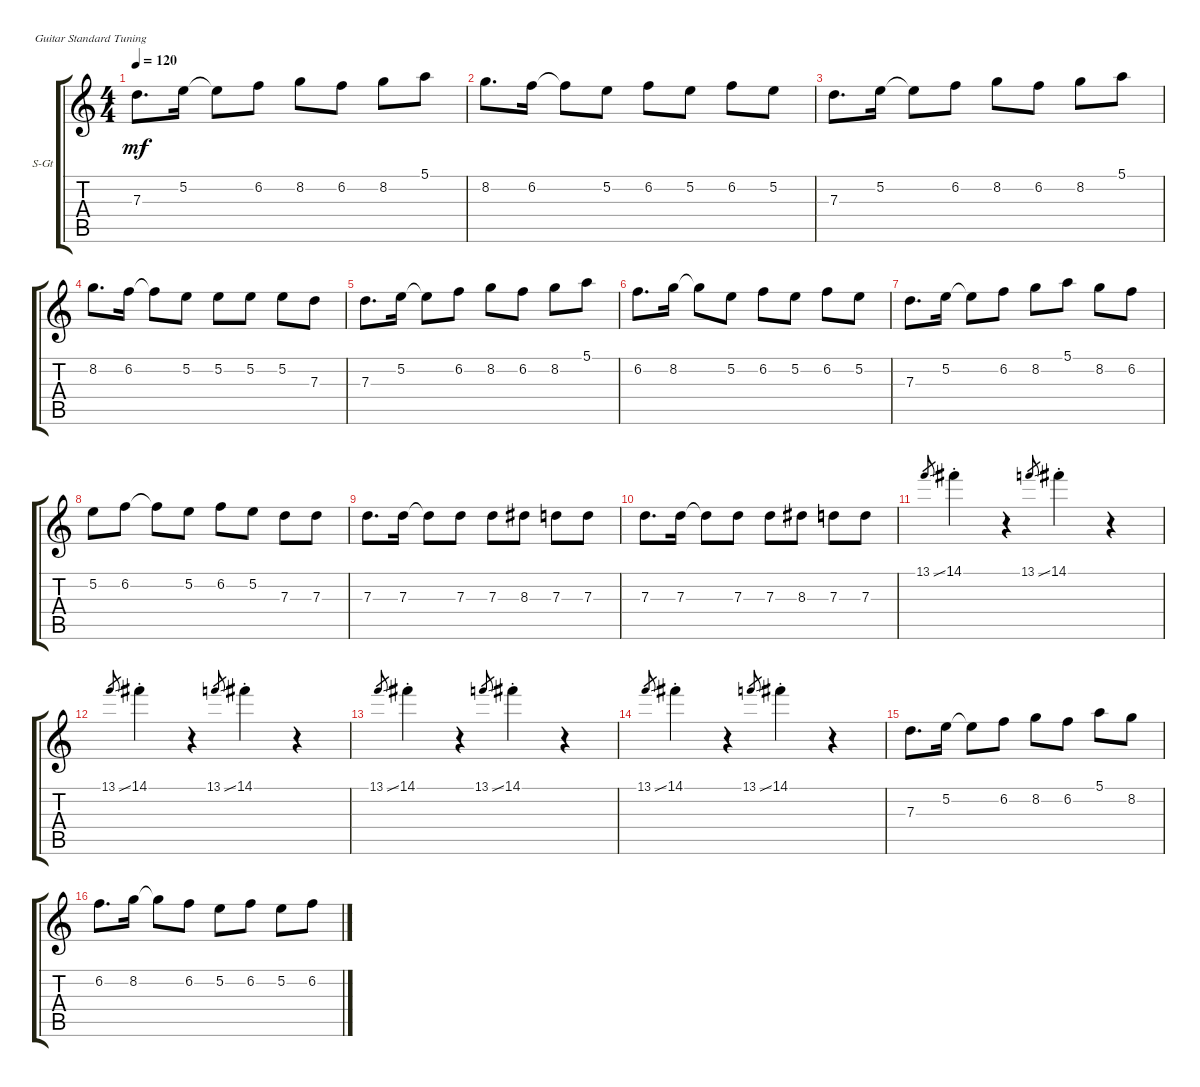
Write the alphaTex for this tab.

\defaultSystemsLayout 4
\bracketExtendMode groupsimilarinstruments
\firstSystemTrackNameOrientation horizontal
\otherSystemsTrackNameOrientation horizontal
\track ("Steel Guitar" "S-Gt") {solo instrument acousticguitarsteel}
\staff {score tabs}
\tuning (E4 B3 G3 D3 A2 E2)
\ts (4 4)
\tempo 120
\clef g2
\ks c
7.3.8{d dy mf} 5.2.16 5.2{t}.8 6.2.8 8.2.8 6.2.8 8.2.8 5.1.8 |
8.2.8{d} 6.2.16 6.2{t}.8 5.2.8 6.2.8 5.2.8 6.2.8 5.2.8 |
7.3.8{d} 5.2.16 5.2{t}.8 6.2.8 8.2.8 6.2.8 8.2.8 5.1.8 |
8.2.8{d} 6.2.16 6.2{t}.8 5.2.8 5.2.8 5.2.8 5.2.8 7.3.8 |
7.3.8{d} 5.2.16 5.2{t}.8 6.2.8 8.2.8 6.2.8 8.2.8 5.1.8 |
6.2.8{d} 8.2.16 8.2{t}.8 5.2.8 6.2.8 5.2.8 6.2.8 5.2.8 |
7.3.8{d} 5.2.16 5.2{t}.8 6.2.8 8.2.8 5.1.8 8.2.8 6.2.8 |
5.2.8 6.2.8 6.2{t}.8 5.2.8 6.2.8 5.2.8 7.3.8 7.3.8 |
7.3.8{d} 7.3.16 7.3{t}.8 7.3.8 7.3.8 8.3.8 7.3.8 7.3.8 |
7.3.8{d} 7.3.16 7.3{t}.8 7.3.8 7.3.8 8.3.8 7.3.8 7.3.8 |
13.1{sou}.8{gr} 14.1{st}.4 r.4 13.1{sou}.8{gr} 14.1{st}.4 r.4 |
13.1{sou}.8{gr} 14.1{st}.4 r.4 13.1{sou}.8{gr} 14.1{st}.4 r.4 |
13.1{sou}.8{gr} 14.1{st}.4 r.4 13.1{sou}.8{gr} 14.1{st}.4 r.4 |
13.1{sou}.8{gr} 14.1{st}.4 r.4 13.1{sou}.8{gr} 14.1{st}.4 r.4 |
7.3.8{d} 5.2.16 5.2{t}.8 6.2.8 8.2.8 6.2.8 5.1.8 8.2.8 |
6.2.8{d} 8.2.16 8.2{t}.8 6.2.8 5.2.8 6.2.8 5.2.8 6.2.8
